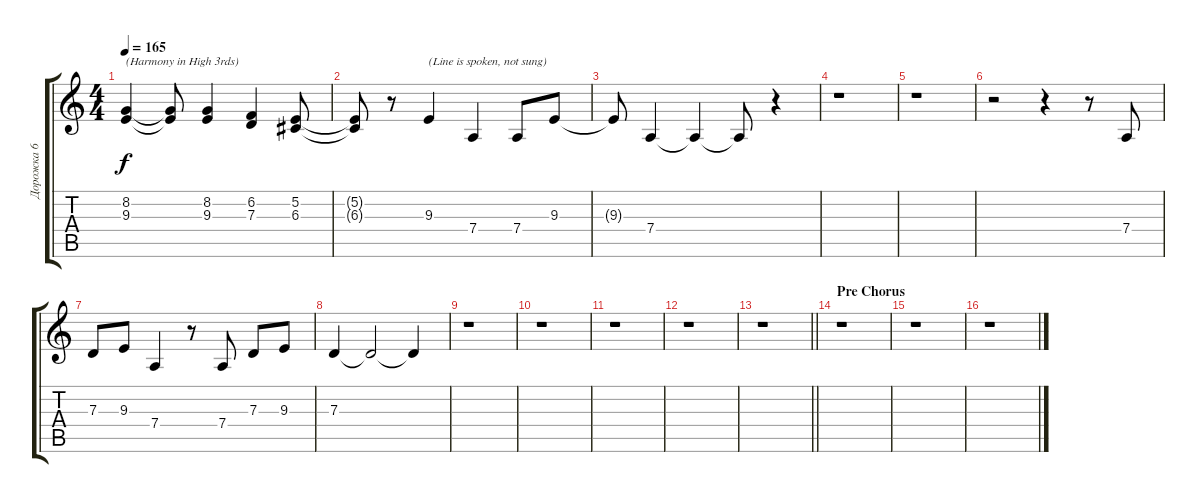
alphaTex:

\track ("Дорожка 6" "Дорожка 6") {instrument clarinet}
\staff {score tabs}
\tuning (E4 B3 G3 D3 A2 E2) {hide}
\ts (4 4)
\tempo 165
\clef g2
\ks c
(8.2 9.3).4{txt "(Harmony in High 3rds)" dy f} (8.2{t} 9.3{t}).8 (8.2 9.3).4 (6.2 7.3).4 (5.2 6.3).8 |
(5.2{t} 6.3{t}).8 r.8 9.3.4{txt "(Line is spoken, not sung)"} 7.4.4 7.4.8 9.3.8 |
9.3{t}.8 7.4.4 7.4{t}.4 7.4{t}.8 r.4 |
r.1 |
r.1 |
r.2 r.4 r.8 7.4.8 |
7.3.8 9.3.8 7.4.4 r.8 7.4.8 7.3.8 9.3.8 |
7.3.4 7.3{t}.2 7.3{t}.4 |
r.1 |
r.1 |
r.1 |
r.1 |
\barLineRight lightlight
r.1 |
\section ("" "Pre Chorus")
r.1 |
r.1 |
r.1
